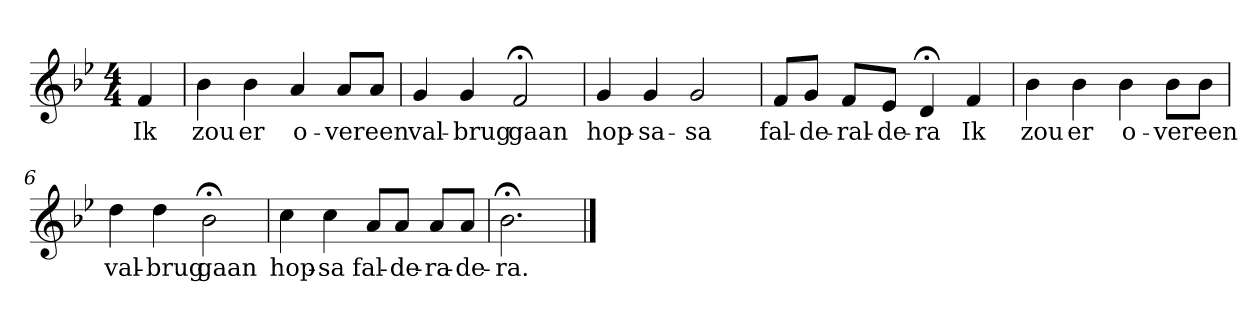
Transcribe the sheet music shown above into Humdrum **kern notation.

**kern	**text
*part1	*part1
*staff1	*staff1
*k[b-e-]	*
*B-:	*
*M4/4	*
*MM120	*
=	=
4f	Ik
=1	=1
4b-	zou
4b-	er
4a	o-
8aL	-ver
8aJ	een
=2	=2
4g	val-
4g	-brug
2f;<	gaan
=3	=3
4g	hop-
4g	-sa-
2g	-sa
=4	=4
8fL	fal-
8gJ	-de-
8fL	-ral-
8e-J	-de-
4d;<	-ra
4f	Ik
=5	=5
4b-	zou
4b-	er
4b-	o-
8b-L	-ver
8b-J	een
=6	=6
4dd	val-
4dd	-brug
2b-;<	gaan
=7	=7
4cc	hop-
4cc	-sa
8aL	fal-
8aJ	-de-
8aL	-ra-
8aJ	-de-
=8	=8
2.b-;<	-ra.
==	==
*-	*-
